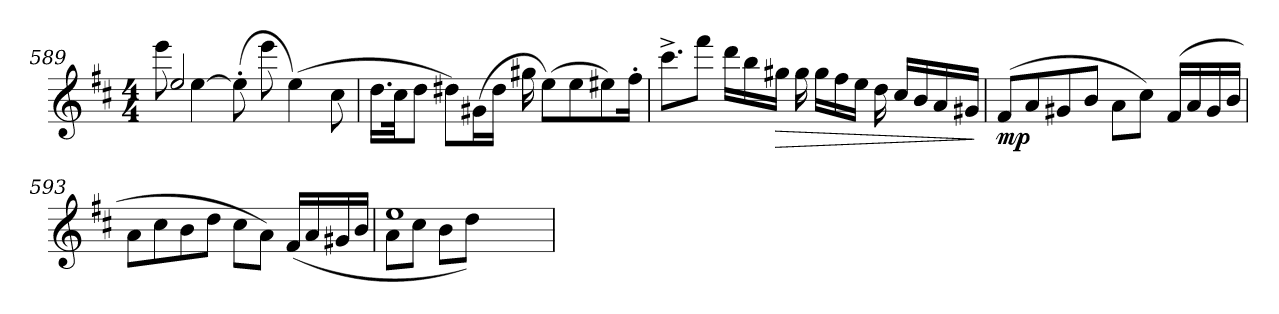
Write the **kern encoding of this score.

**kern	**dynam
*part1	*part1
*staff1	*staff1
*clefG2	*
*k[f#c#]	*
*M4/4	*
=589	=589
*^	*
8eee\	2ee/	.
[4ee\	.	.
(>8ee'\]	.	.
8eee\	2ryy	.
(>4ee\)	.	.
8cc#\	.	.
*v	*v	*
=590	=590
16.dd\LL	.
32cc#\JK	.
8dd\J	.
8dd#X\L)	.
(>16g#X\L	.
16dd#\JJ	.
16gg#X\	.
(>8ee\L)	.
8ee\	.
8ee#X\)	.
16ff#'\Jk	.
=591	=591
8.ccc#^\L	.
8fff#\J	.
16ddd\LL	.
16bb\	.
!	!LO:HP:b
16gg#X\JJ	>
16gg#\	.
16gg#\LL	.
16ff#\	.
16ee\JJ	.
16dd\	.
16cc#/LL	.
16b/	.
16a/	.
16g#X/JJ	.
.	]
=592	=592
!	!LO:DY:b
(>8f#/L	mp
8a/	.
8g#X/	.
8b/J	.
8a\L	.
8cc#\J)	.
(>16f#/LL	.
16a/	.
16g#/	.
16b/JJ	.
=593	=593
8a\L	.
8cc#\	.
8b\	.
8dd\J	.
8cc#\L	.
8a\J)	.
(<16f#/LL	.
16a/	.
16g#X/	.
16b/JJ	.
=594	=594
*^	*
1ee	8a\L	.
.	8cc#\J	.
.	8b\L	.
.	8dd\J)	.
.	2ryy	.
*v	*v	*
=	=
*-	*-
